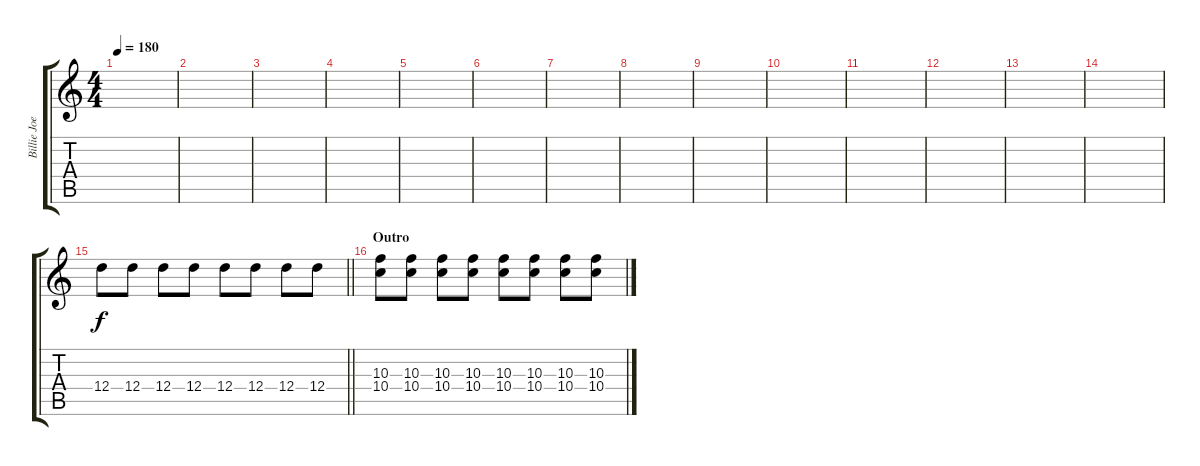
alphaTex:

\track ("Billie Joe Armstrong - Guitar Solo" "Billie Joe") {instrument distortionguitar}
\staff {score tabs}
\tuning (E4 B3 G3 D3 A2 E2) {hide}
\ts (4 4)
\tempo 180
\clef g2
\ks c
|
|
|
|
|
|
|
|
|
|
|
|
|
|
\barLineRight lightlight
12.4.8 12.4.8 12.4.8 12.4.8 12.4.8 12.4.8 12.4.8 12.4.8 |
\section ("" "Outro")
(10.3 10.4).8 (10.3 10.4).8 (10.3 10.4).8 (10.3 10.4).8 (10.3 10.4).8 (10.3 10.4).8 (10.3 10.4).8 (10.3 10.4).8
